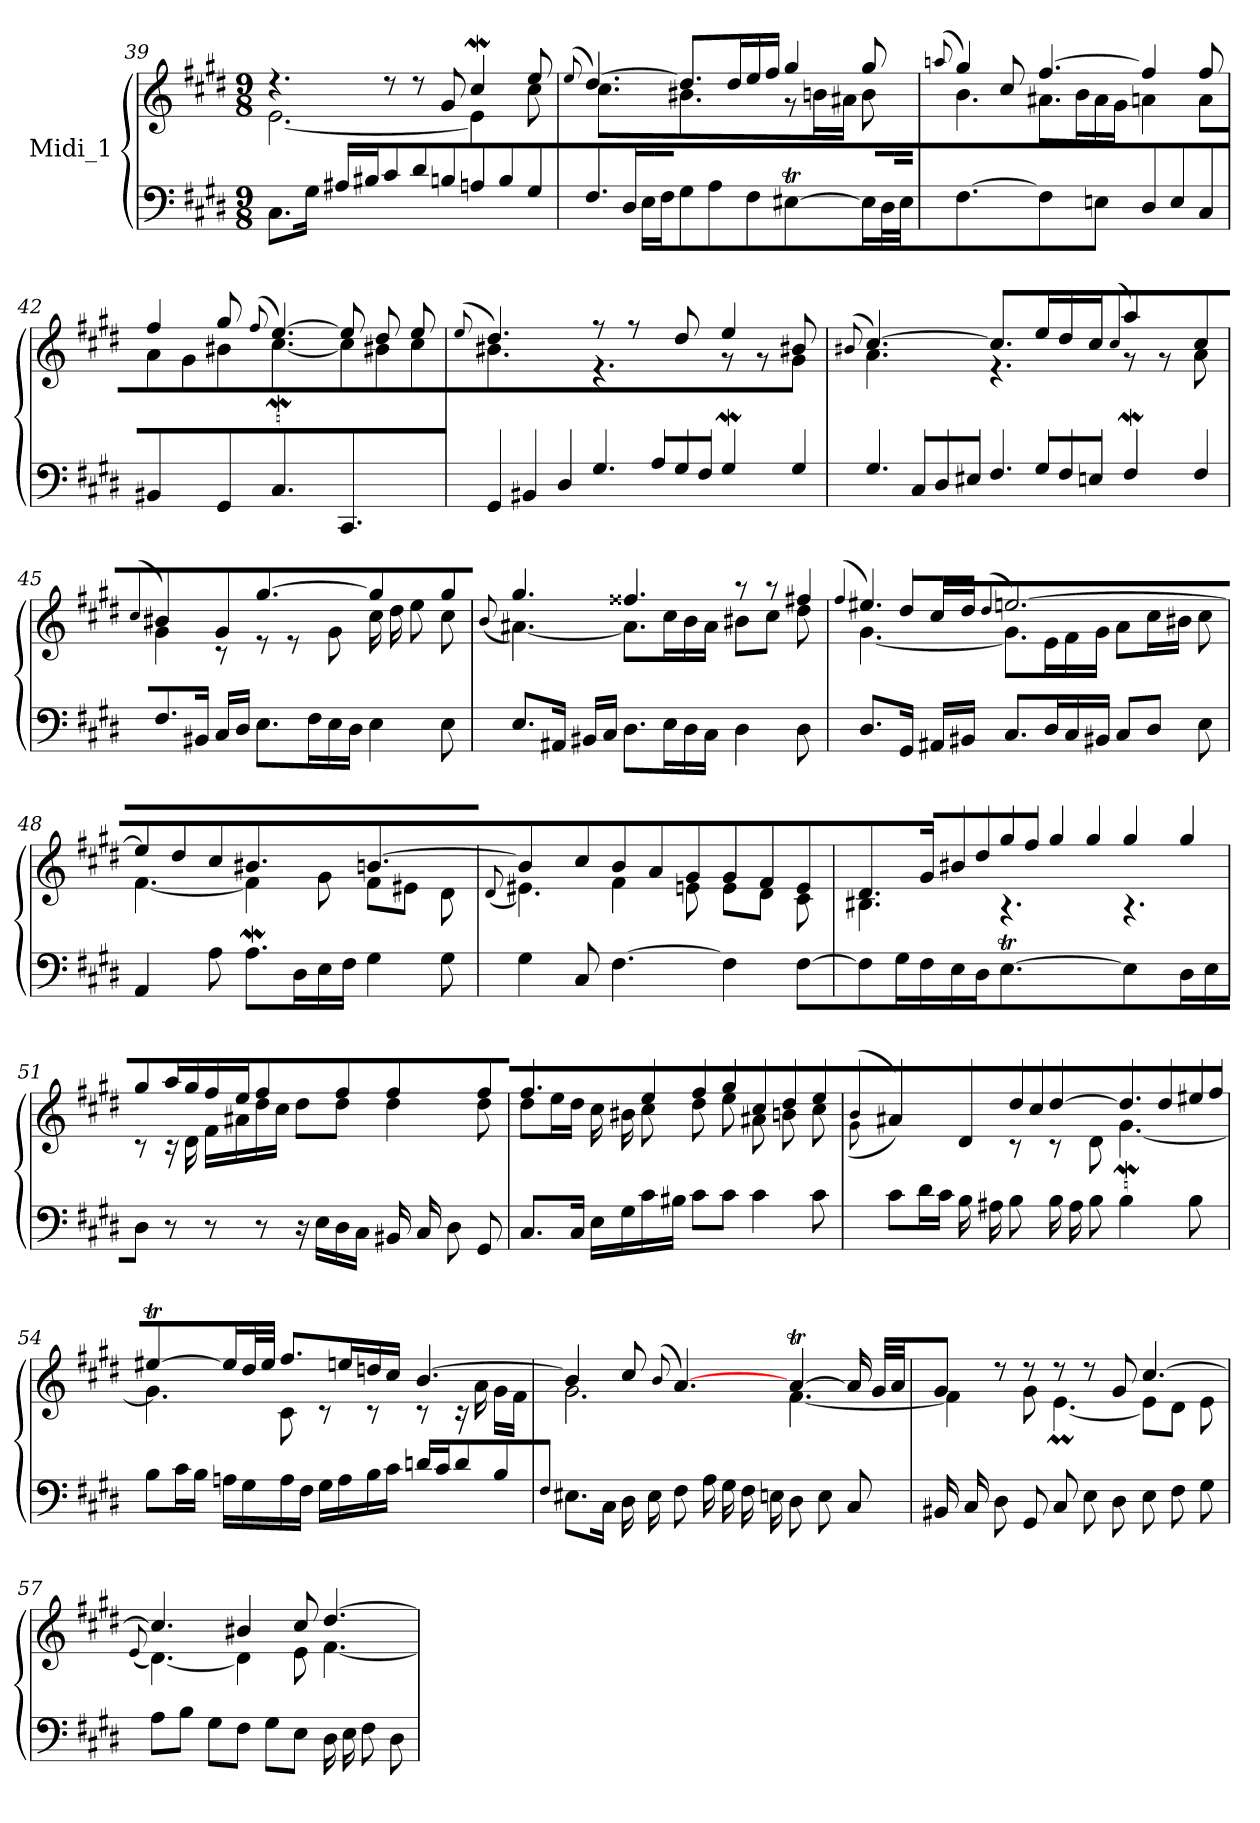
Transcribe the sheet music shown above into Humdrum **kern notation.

**kern	**kern
*part1	*part1
*staff2	*staff1
*I"Midi_1	*
*clefF4	*clefG2
*k[f#c#g#d#]	*k[f#c#g#d#]
*E:	*E:
*M9/8	*M9/8
=39	=39
*	*^
8.C#L	4.r	[2.e\
16G#J	.	.
16A#XLL	.	.
16B#X	.	.
8c#J	8r	.
8d#L	8r	.
8BnJ	8g#/	.
8AnL	4cc#W/	4e\]
8BJ	.	.
8G#	8ee/	8cc#\
!!LO:LB:g=z	!!
=40	=40	=40
.	(>8qqee/	.
8.F#L	[4.dd#/)	4.cc#\
16D#J	.	.
16ELL	.	.
16F#	.	.
8G#J	8.dd#L]	4.b#X\
8AL	.	.
.	16dd#L	.
8F#J	16ee	.
.	16ff#JJ	.
[4E#Xt	4gg#/	8r
.	.	16bn\L
.	.	16a#X\JJ
16E#LL]	8gg#/L	8b\
32D#L	.	.
32E#JJJ	.	.
=41	=41	=41
.	(>8qqaan/	.
[4.F#	4gg#/)	4.b\
.	8cc#/	.
4F#]	[4.ff#/	8.a#XL
.	.	16b\L
8EnJ	.	16a#\
.	.	16g#\JJ
8D#L	4ff#/]	4an\
8EJ	.	.
8C#	8ff#/	8a\L
=42	=42	=42
4BB#X	4ff#/	8a\L
.	.	8g#\J
8GG#	8gg#/L	8b#X\
.	(>8qqff#/J	.
4.C#W	[4.ee/)	[4.cc#\
4.CC#	8ee/L]	8cc#\L]
.	8dd#/J	8b#X\J
.	8ee/	8cc#\
!!LO:LB:g=z	!!
=43	=43	=43
.	(>8qqee/	.
8GG#L	4.dd#/)	4.b#X\
8BB#XJ	.	.
8D#	.	.
8.G#L	8r	4.r
.	8r	.
16AL	.	.
16G#	8dd#/	.
16F#JJ	.	.
4G#W	4ee/	8r
.	.	8r
8G#	8b#X/L	8g#\J
=44	=44	=44
.	(>8qqb#X/	.
8.G#L	[4.cc#/)	4.a\
16C#J	.	.
16D#LL	.	.
16E#XJJ	.	.
8.F#L	8.cc#/L]	4.r
16G#L	16ee/L	.
16F#	16dd#/	.
16EnJJ	16cc#/	.
.	(>8qqcc#/J	.
4F#W	4aa/)	8r
.	.	8r
8F#	8cc#/	8a\
!!LO:LB:g=z	!!
=45	=45	=45
.	(>8qqcc#/	.
8.F#	4b#X/)	4g#\
16BB#XJ	.	.
16C#LL	8g#/	8r
16D#JJ	.	.
8.EL	[4.gg#/	8r
.	.	8r
16F#L	.	.
16E	.	8g#\
16D#JJ	.	.
4E	4gg#/]	16cc#\LL
.	.	16dd#\
.	.	8ee\J
8E	8gg#/	8cc#\L
=46	=46	=46
.	.	(<8qqb/
8.EL	4.gg#/	[4.a#X\)
16AA#XJ	.	.
16BB#XLL	.	.
16C#JJ	.	.
8.D#L	4.ff##X/	8.a#\L]
16EL	.	16cc#\L
16D#	.	16b\
16C#JJ	.	16a#\JJ
4D#	8r	8b#X\L
.	8r	8cc#\J
8D#	8ff#X/	8dd#\
!!LO:LB:g=z	!!
=47	=47	=47
.	(>8qqff#/	.
8.D#L	8.ee#X/L)	[4.g#\
16GG#J	16dd#/J	.
16AA#XLL	16cc#/LL	.
16BB#XJJ	16dd#/	.
.	(>8qqdd#/J	.
8.C#L	[2.een/)	8.g#L]
16D#L	.	16e\L
16C#	.	16f#\
16BB#XJJ	.	16g#\JJ
8C#L	.	8a\L
8D#J	.	16cc#\L
.	.	16b#X\JJ
8E	.	8cc#\
=48	=48	=48
4AA	8eeL]	[4.f#\
.	8dd#/J	.
8A	8cc#/	.
8.AwL	4.b#X/	4f#\]
16D#L	.	.
16E	.	8g#\
16F#JJ	.	.
4G#	[4.bn/	8f#\L
.	.	8e#X\J
8G#	.	8d#\
!!LO:LB:g=z	!!
=49	=49	=49
.	.	(<8qqd#/
4G#	4b/]	4.e#X\)
8C#	8cc#/L	.
[4.F#	8bJ	4f#\
.	8a/L	.
.	8g#/J	8en\
4F#]	8g#/L	8e\L
.	8f#/J	8d#\J
[8F#L	8e/	8c#\
=50	=50	=50
8F#L]	8.d#	4.B#X\
16G#L	.	.
16F#JJ	16g#/J	.
16ELL	16b#X/LL	.
16D#JJ	16dd#/	.
[4.ET	16gg#/	4.r
.	16ff#/JJ	.
.	8gg#/L	.
.	8gg#/J	.
4E]	4gg#/	4.r
16D#LL	8gg#/	.
16EJJ	.	.
!!LO:LB:g=z	!!
=51	=51	=51
8D#J	8gg#L	8r
8r	16aa/L	16r
.	16gg#/JJ	16d#
8r	16ff#/LL	16f#\LL
.	16ee/JJ	16a#X\
8r	4ff#/	16dd#\
.	.	16cc#\JJ
16r	.	8dd#\L
16ELL	.	.
16D#	8ff#/	8dd#\J
16C#JJ	.	.
16BB#XLL	4ff#/	4dd#\
16C#	.	.
8D#J	.	.
8GG#	8ff#/	8dd#\L
=52	=52	=52
8.C#L	4.ff#/	8dd#\L
.	.	16ee\L
16C#J	.	16dd#\JJ
16ELL	.	16cc#\LL
16G#	.	16b#X\
16c#	8ee	8cc#J
16B#XJJ	.	.
8c#L	8ff#/L	8dd#\L
8c#J	8gg#/J	8ee\J
4c#	8cc#L	8a#XL
.	8dd#/J	8bn\J
8c#	8ee/	8cc#\
!!LO:LB:g=z	!!
=53	=53	=53
.	(>8qqb/	(<8qqg#\
8c#L	4a#X/)	4.f##X\yy)
16d#L	.	.
16c#JJ	.	.
16BLL	8d#/L	.
16A#X	.	.
8BJ	16dd#L	8r
.	16cc#JJ	.
16BLL	[4dd#/	8r
16A#	.	.
8BJ	.	8d#\
4BW	8.dd#L]	[4.g#\
.	16dd#J	.
8BL	16ee#XLL	.
.	16ff#JJ	.
=54	=54	=54
8BL	[4ee#Xt/	4.g#\]
16c#L	.	.
16BJJ	.	.
16AnLL	16ee#/L]	.
16G#	32dd#/L	.
.	32ee#/JJJ	.
16A	8.ff#L	8c#\
16F#JJ	.	.
16G#LL	.	8r
16A	16eenL	.
16B	16ddn	8r
16c#JJ	16cc#JJ	.
16dnLL	[4.b/	8r
16c#	.	.
8dJ	.	16r
.	.	16a
8B	.	16g#LL
.	.	16f#JJ
!!LO:LB:g=z	!!
=55	=55	=55
8qqF#/J	.	.
8.E#XL	4b/]	2.g#\
16C#J	.	.
16D#LL	8cc#/L	.
16E#	.	.
.	(<8qqb/J	.
8F#J	[4.a/)	.
16ALL	.	.
16G#	.	.
16F#	.	.
16EnJJ	.	.
8D#L	[4aT/	[4.f#\
8EJ	.	.
8C#L	16a/LL]	.
.	32g#/L	.
.	32a/	.
=56	=56	=56
16BB#XLL	8g#/J	4f#\]
16C#	.	.
8D#J	8r	.
8GG#L	8r	8g#\
8C#J	8r	[4.eM\
8EL	8r	.
8D#J	8g#/	.
8EL	[4.cc#/	8e\L]
8F#J	.	8d#\J
8G#	.	8e\
!!LO:LB:g=z	!!
=57	=57	=57
.	.	(<8qqe/
8AL	4.cc#/]	[4.d#\)
8BJ	.	.
8G#L	.	.
8F#J	4b#X/	4d#\]
8G#L	.	.
8EJ	8cc#/	8e\
16D#LL	[4.dd#/	[4.f#\
16E	.	.
8F#J	.	.
8D#	.	.
*	*v	*v
=	=
*-	*-
